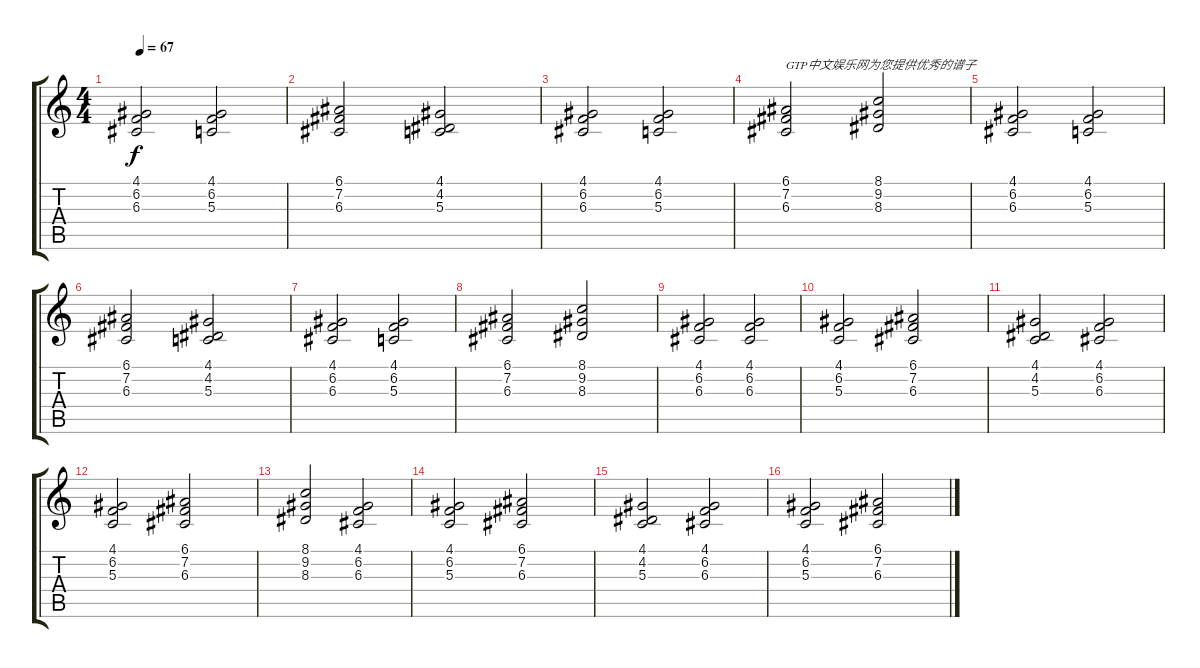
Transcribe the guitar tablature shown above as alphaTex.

\track "" {instrument stringensemble1}
\staff {score tabs}
\tuning (E4 B3 G3 D3 A2 E2) {hide}
\ts (4 4)
\tempo 67
\clef g2
\ks c
(4.1 6.2 6.3).2{dy f instrument stringensemble1} (4.1 6.2 5.3).2 |
(6.1 7.2 6.3).2 (4.1 4.2 5.3).2 |
(4.1 6.2 6.3).2 (4.1 6.2 5.3).2 |
(6.1 7.2 6.3).2{txt "GTP中文娱乐网为您提供优秀的谱子"} (8.1 9.2 8.3).2 |
(4.1 6.2 6.3).2 (4.1 6.2 5.3).2 |
(6.1 7.2 6.3).2 (4.1 4.2 5.3).2 |
(4.1 6.2 6.3).2 (4.1 6.2 5.3).2 |
(6.1 7.2 6.3).2 (8.1 9.2 8.3).2 |
(4.1 6.2 6.3).2 (4.1 6.2 6.3).2 |
(4.1 6.2 5.3).2 (6.1 7.2 6.3).2 |
(4.1 4.2 5.3).2 (4.1 6.2 6.3).2 |
(4.1 6.2 5.3).2 (6.1 7.2 6.3).2 |
(8.1 9.2 8.3).2 (4.1 6.2 6.3).2 |
(4.1 6.2 5.3).2 (6.1 7.2 6.3).2 |
(4.1 4.2 5.3).2 (4.1 6.2 6.3).2 |
(4.1 6.2 5.3).2 (6.1 7.2 6.3).2
